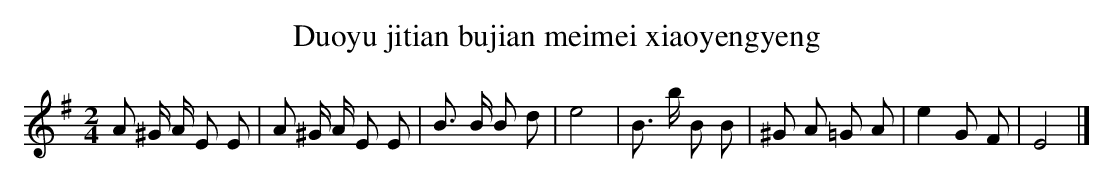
X:1
T: Duoyu jitian bujian meimei xiaoyengyeng
L: 1/8
M: 2/4
K: G
A ^G/ A/ E E [I:setbarnb 1]|
A ^G/ A/ E E |
B> B B d |
e4 |
B> b B B |
^G A =G A |
e2G F |
E4 |]
